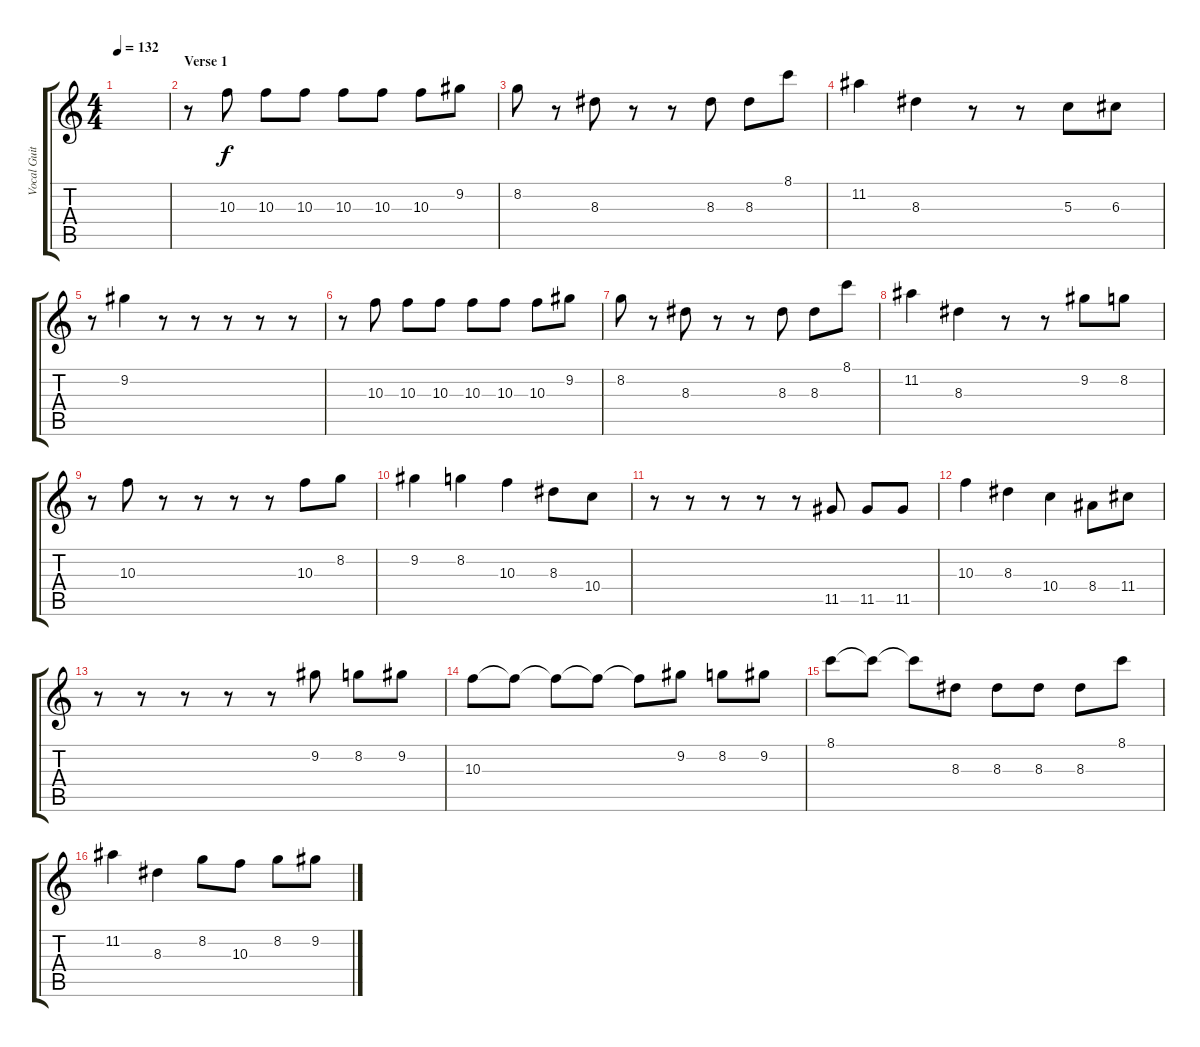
\track ("Vocal Guitar" "Vocal Guit") {instrument acousticguitarsteel}
\staff {score tabs}
\tuning (E4 B3 G3 D3 A2 E2) {hide}
\ts (4 4)
\tempo 132
\clef g2
\ks c
|
\section ("" "Verse 1")
r.8 10.3.8 10.3.8 10.3.8 10.3.8 10.3.8 10.3.8 9.2.8 |
8.2.8 r.8 8.3.8 r.8 r.8 8.3.8 8.3.8 8.1.8 |
11.2.4 8.3.4 r.8 r.8 5.3.8 6.3.8 |
r.8 9.2.4 r.8 r.8 r.8 r.8 r.8 |
r.8 10.3.8 10.3.8 10.3.8 10.3.8 10.3.8 10.3.8 9.2.8 |
8.2.8 r.8 8.3.8 r.8 r.8 8.3.8 8.3.8 8.1.8 |
11.2.4 8.3.4 r.8 r.8 9.2.8 8.2.8 |
r.8 10.3.8 r.8 r.8 r.8 r.8 10.3.8 8.2.8 |
9.2.4 8.2.4 10.3.4 8.3.8 10.4.8 |
r.8 r.8 r.8 r.8 r.8 11.5.8 11.5.8 11.5.8 |
10.3.4 8.3.4 10.4.4 8.4.8 11.4.8 |
r.8 r.8 r.8 r.8 r.8 9.2.8 8.2.8 9.2.8 |
10.3.8 10.3{t}.8 10.3{t}.8 10.3{t}.8 10.3{t}.8 9.2.8 8.2.8 9.2.8 |
8.1.8 8.1{t}.8 8.1{t}.8 8.3.8 8.3.8 8.3.8 8.3.8 8.1.8 |
11.2.4 8.3.4 8.2.8 10.3.8 8.2.8 9.2.8
